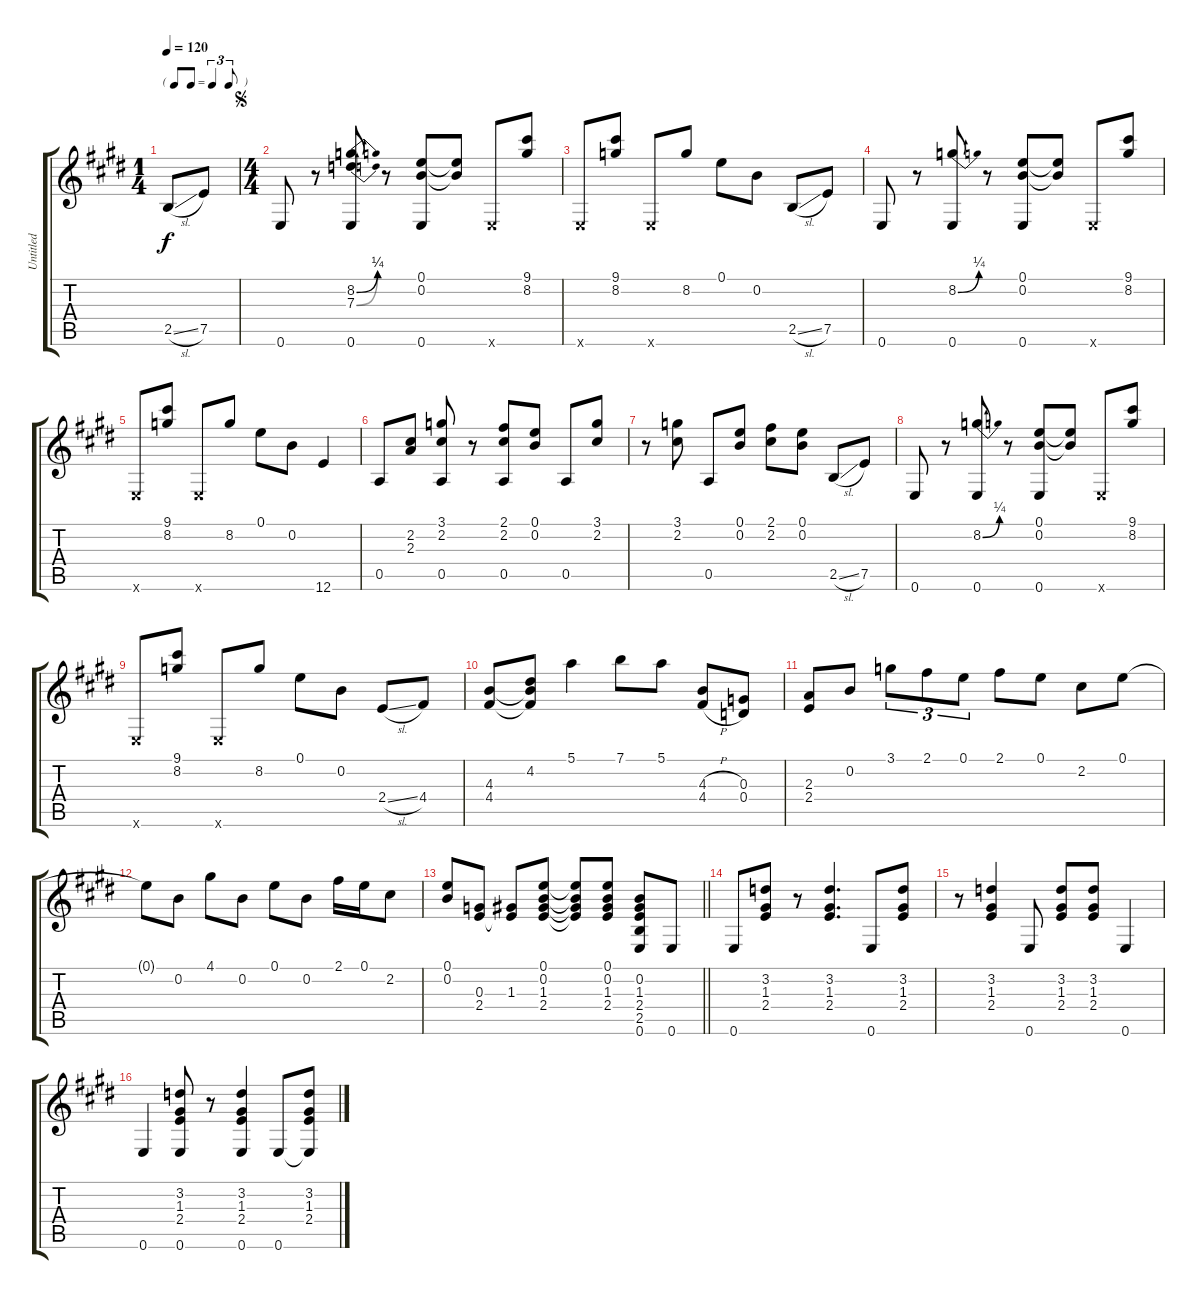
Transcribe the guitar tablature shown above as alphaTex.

\track ("Untitled" "Untitled") {instrument acousticguitarnylon}
\staff {score tabs}
\tuning (E4 B3 G3 D3 A2 E2) {hide}
\ts (1 4)
\tf triplet8th
\tempo 120
\clef g2
\ks e
2.5{sl}.8{dy f instrument acousticguitarnylon} 7.5.8 |
\ts (4 4)
\jump segno
\ks c#minor
0.6.8 r.8 (8.2{be (bend 0 0 60 1)} 7.3{be (bend 0 0 60 1)} 0.6).8 r.8 (0.1 0.2 0.6).8 (0.1{t} 0.2{t}).8 0.6{x}.8 (9.1 8.2).8 |
0.6{x}.8 (9.1 8.2).8 0.6{x}.8 8.2.8 0.1.8 0.2.8 2.5{sl}.8 7.5.8 |
0.6.8 r.8 (8.2{be (bend 0 0 60 1)} 0.6).8 r.8 (0.1 0.2 0.6).8 (0.1{t} 0.2{t}).8 0.6{x}.8 (9.1 8.2).8 |
0.6{x}.8 (9.1 8.2).8 0.6{x}.8 8.2.8 0.1.8 0.2.8 12.6.4 |
\ks e
0.5.8 (2.2 2.3).8 (3.1 2.2 0.5).8 r.8 (2.1 2.2 0.5).8 (0.1 0.2).8 0.5.8 (3.1 2.2).8 |
\ks c#minor
r.8 (3.1 2.2).8 0.5.8 (0.1 0.2).8 (2.1 2.2).8 (0.1 0.2).8 2.5{sl}.8 7.5.8 |
0.6.8 r.8 (8.2{be (bend 0 0 60 1)} 0.6).8 r.8 (0.1 0.2 0.6).8 (0.1{t} 0.2{t}).8 0.6{x}.8 (9.1 8.2).8 |
0.6{x}.8 (9.1 8.2).8 0.6{x}.8 8.2.8 0.1.8 0.2.8 2.4{sl}.8 4.4.8 |
\ks e
(4.3 4.4).8 (4.2 4.3{t} 4.4{t}).8 5.1.4 7.1.8 5.1.8 (4.3{h} 4.4{h}).8 (0.3 0.4).8 |
\ks c#minor
(2.3 2.4).8 0.2.8 3.1.8{tu (3 2)} 2.1.8{tu (3 2)} 0.1.8{tu (3 2)} 2.1.8 0.1.8 2.2.8 0.1.8 |
0.1{t}.8 0.2.8 4.1.8 0.2.8 0.1.8 0.2.8 2.1.16 0.1.16 2.2.8 |
\barLineRight lightlight
(0.1 0.2).8 (0.3 2.4).8 (1.3 2.4{t}).8 (0.1 0.2 1.3 2.4).8 (0.1{t} 0.2{t} 1.3{t} 2.4{t}).8 (0.1 0.2 1.3 2.4).8 (0.2 1.3 2.4 2.5 0.6).8 0.6.8 |
\ks e
0.6.8 (3.2 1.3 2.4).8 r.8 (3.2 1.3 2.4).4{d} 0.6.8 (3.2 1.3 2.4).8 |
\ks c#minor
r.8 (3.2 1.3 2.4).4 0.6.8 (3.2 1.3 2.4).8 (3.2 1.3 2.4).8 0.6.4 |
0.6.4 (3.2 1.3 2.4 0.6).8 r.8 (3.2 1.3 2.4 0.6).4 0.6.8 (3.2 1.3 2.4 0.6{t}).8
